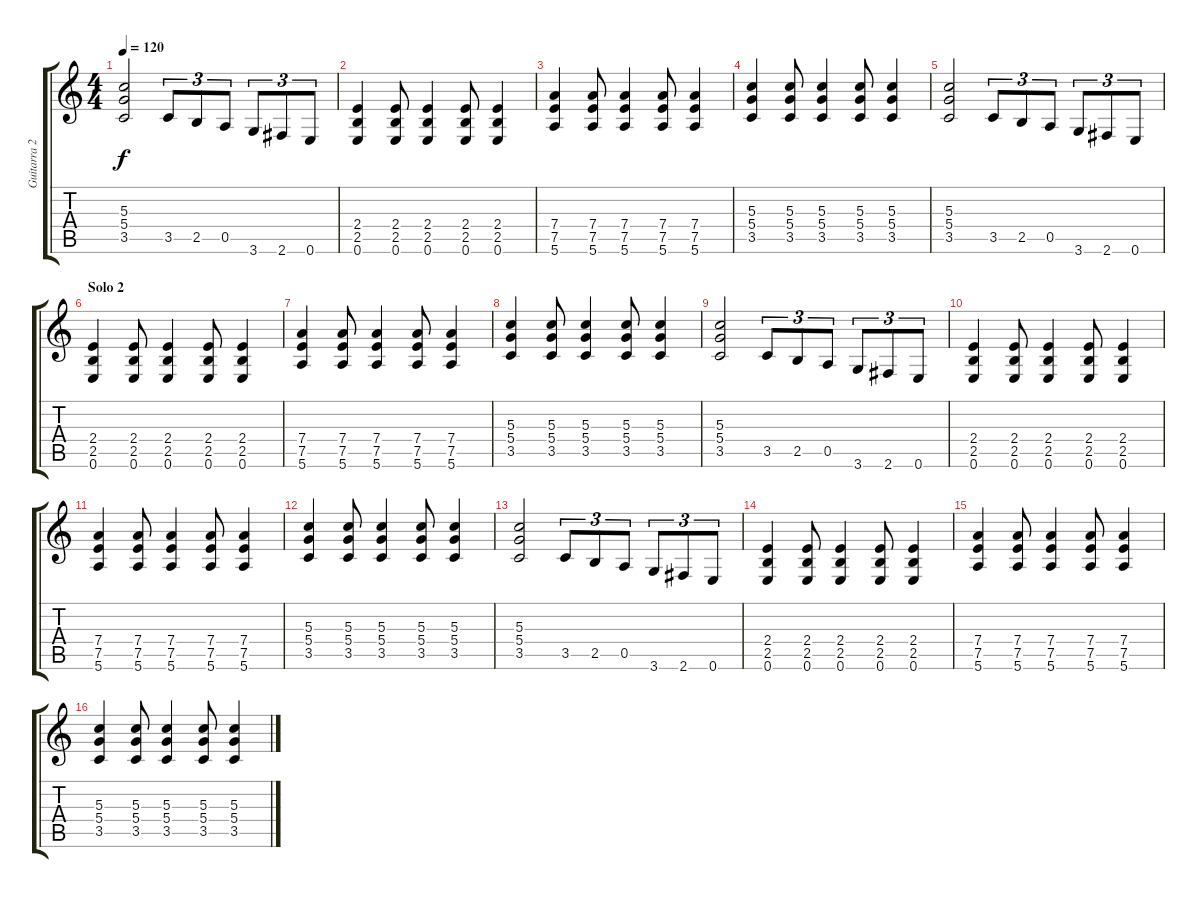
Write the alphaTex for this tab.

\track ("Guitarra 2" "Guitarra 2") {instrument electricguitarjazz}
\staff {score tabs}
\tuning (E4 B3 G3 D3 A2 E2) {hide}
\ts (4 4)
\tempo 120
\clef g2
\ks c
(5.3 5.4 3.5).2{dy f} 3.5.8{tu (3 2)} 2.5.8{tu (3 2)} 0.5.8{tu (3 2)} 3.6.8{tu (3 2)} 2.6.8{tu (3 2)} 0.6.8{tu (3 2)} |
(2.4 2.5 0.6).4 (2.4 2.5 0.6).8 (2.4 2.5 0.6).4 (2.4 2.5 0.6).8 (2.4 2.5 0.6).4 |
(7.4 7.5 5.6).4 (7.4 7.5 5.6).8 (7.4 7.5 5.6).4 (7.4 7.5 5.6).8 (7.4 7.5 5.6).4 |
(5.3 5.4 3.5).4 (5.3 5.4 3.5).8 (5.3 5.4 3.5).4 (5.3 5.4 3.5).8 (5.3 5.4 3.5).4 |
(5.3 5.4 3.5).2 3.5.8{tu (3 2)} 2.5.8{tu (3 2)} 0.5.8{tu (3 2)} 3.6.8{tu (3 2)} 2.6.8{tu (3 2)} 0.6.8{tu (3 2)} |
\section ("" "Solo 2")
(2.4 2.5 0.6).4 (2.4 2.5 0.6).8 (2.4 2.5 0.6).4 (2.4 2.5 0.6).8 (2.4 2.5 0.6).4 |
(7.4 7.5 5.6).4 (7.4 7.5 5.6).8 (7.4 7.5 5.6).4 (7.4 7.5 5.6).8 (7.4 7.5 5.6).4 |
(5.3 5.4 3.5).4 (5.3 5.4 3.5).8 (5.3 5.4 3.5).4 (5.3 5.4 3.5).8 (5.3 5.4 3.5).4 |
(5.3 5.4 3.5).2 3.5.8{tu (3 2)} 2.5.8{tu (3 2)} 0.5.8{tu (3 2)} 3.6.8{tu (3 2)} 2.6.8{tu (3 2)} 0.6.8{tu (3 2)} |
(2.4 2.5 0.6).4 (2.4 2.5 0.6).8 (2.4 2.5 0.6).4 (2.4 2.5 0.6).8 (2.4 2.5 0.6).4 |
(7.4 7.5 5.6).4 (7.4 7.5 5.6).8 (7.4 7.5 5.6).4 (7.4 7.5 5.6).8 (7.4 7.5 5.6).4 |
(5.3 5.4 3.5).4 (5.3 5.4 3.5).8 (5.3 5.4 3.5).4 (5.3 5.4 3.5).8 (5.3 5.4 3.5).4 |
(5.3 5.4 3.5).2 3.5.8{tu (3 2)} 2.5.8{tu (3 2)} 0.5.8{tu (3 2)} 3.6.8{tu (3 2)} 2.6.8{tu (3 2)} 0.6.8{tu (3 2)} |
(2.4 2.5 0.6).4 (2.4 2.5 0.6).8 (2.4 2.5 0.6).4 (2.4 2.5 0.6).8 (2.4 2.5 0.6).4 |
(7.4 7.5 5.6).4 (7.4 7.5 5.6).8 (7.4 7.5 5.6).4 (7.4 7.5 5.6).8 (7.4 7.5 5.6).4 |
(5.3 5.4 3.5).4 (5.3 5.4 3.5).8 (5.3 5.4 3.5).4 (5.3 5.4 3.5).8 (5.3 5.4 3.5).4
